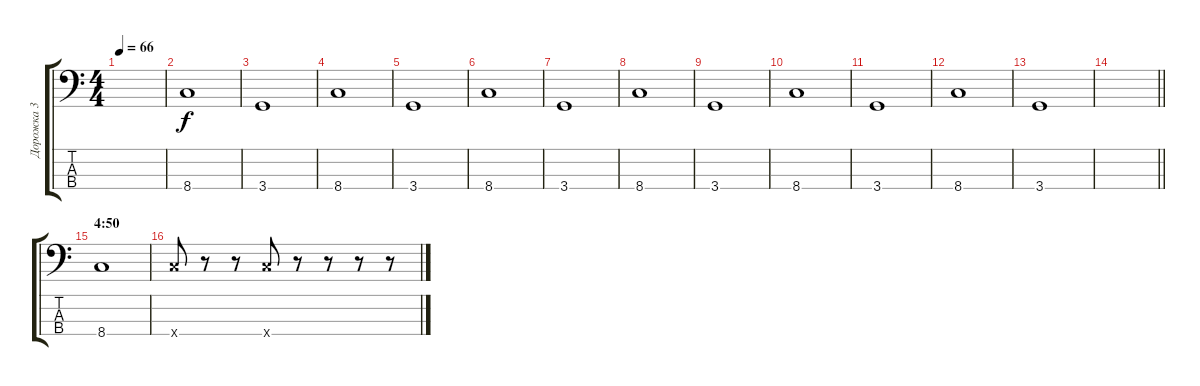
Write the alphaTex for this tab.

\track ("Дорожка 3" "Дорожка 3") {instrument electricbassfinger}
\staff {score tabs}
\tuning (G2 D2 A1 E1) {hide}
\ts (4 4)
\tempo 66
\clef f4
\ks c
|
8.4.1 |
3.4.1 |
8.4.1 |
3.4.1 |
8.4.1 |
3.4.1 |
8.4.1 |
3.4.1 |
8.4.1 |
3.4.1 |
8.4.1 |
3.4.1 |
\barLineRight lightlight
|
\section ("" "4:50")
8.4.1 |
8.4{x}.8 r.8 r.8 8.4{x}.8 r.8 r.8 r.8 r.8
